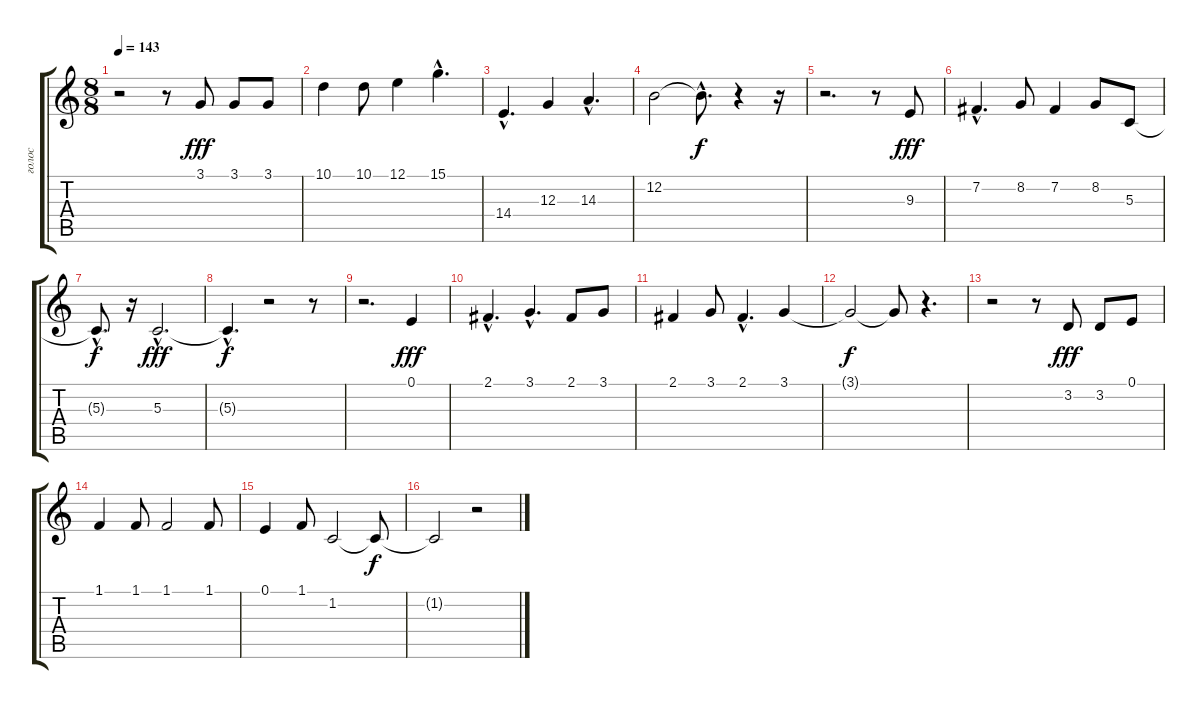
\track ("голос" "голос") {instrument piccolo}
\staff {score tabs}
\tuning (E4 B3 G3 D3 A2 E2) {hide}
\ts (8 8)
\tempo 143
\clef g2
\ks c
r.2{dy f} r.8 3.1.8{dy fff} 3.1.8 3.1.8 |
10.1.4 10.1.8 12.1.4 15.1{hac}.4{d} |
14.4{hac}.4{d} 12.3.4 14.3{hac}.4{d} |
12.2.2 12.2{hac t}.8{d dy f} r.4 r.16 |
r.2{d} r.8 9.3.8{dy fff} |
7.2{hac}.4{d} 8.2.8 7.2.4 8.2.8 5.3.8 |
5.3{hac t}.8{d dy f} r.16 5.3{hac}.2{d dy fff} |
5.3{hac t}.4{d dy f} r.2 r.8 |
r.2{d} 0.1.4{dy fff} |
2.1{hac}.4{d} 3.1{hac}.4{d} 2.1.8 3.1.8 |
2.1.4 3.1.8 2.1{hac}.4{d} 3.1.4 |
3.1{t}.2{dy f} 3.1{t}.8 r.4{d} |
r.2 r.8 3.2.8{dy fff} 3.2.8 0.1.8 |
1.1.4 1.1.8 1.1.2 1.1.8 |
0.1.4 1.1.8 1.2.2 1.2{t}.8{dy f} |
1.2{t}.2 r.2
